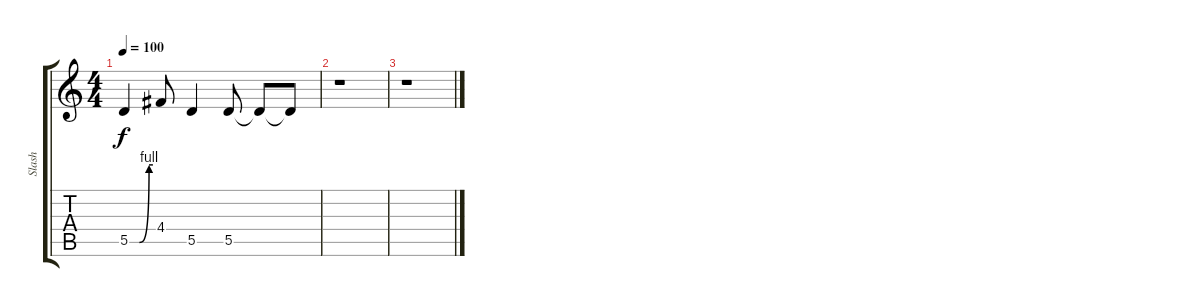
\track ("Slash" "Slash") {instrument electricguitarjazz}
\staff {score tabs}
\tuning (E4 B3 G3 D3 A2 E2) {hide}
\ts (4 4)
\tempo 100
\clef g2
\ks c
5.5{be (custom 0 0 25 0 50 4 60 4)}.4{dy f} 4.4.8 5.5.4 5.5.8 5.5{t}.8 5.5{t}.8 |
r.1 |
r.1
